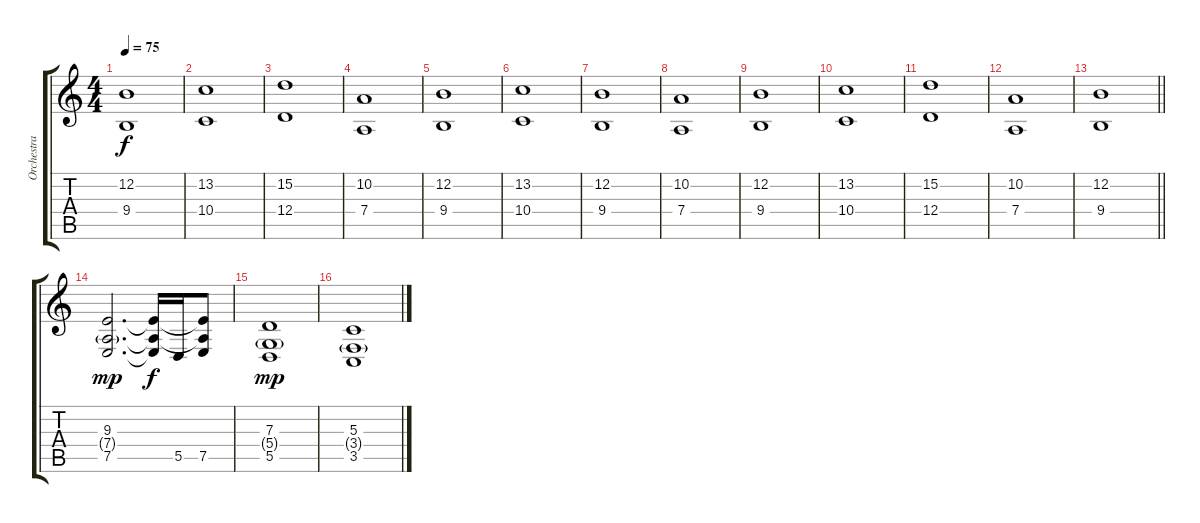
\track ("Orchestra" "Orchestra") {instrument stringensemble1}
\staff {score tabs}
\tuning (E4 B3 G3 D3 A2 E2) {hide}
\ts (4 4)
\tempo 75
\clef g2
\ks c
(12.2 9.4).1{dy f} |
(13.2 10.4).1 |
(15.2 12.4).1 |
(10.2 7.4).1 |
(12.2 9.4).1 |
(13.2 10.4).1 |
(12.2 9.4).1 |
(10.2 7.4).1 |
(12.2 9.4).1 |
(13.2 10.4).1 |
(15.2 12.4).1 |
(10.2 7.4).1 |
\barLineRight lightlight
(12.2 9.4).1 |
\section ("" "")
(9.3 7.4{g} 7.5).2{d dy mp volume 9} (9.3{t} 7.4{t} 7.5{t}).16{dy f} 5.5.16 (9.3{t} 7.4{t} 7.5).8 |
(7.3 5.4{g} 5.5).1{dy mp} |
(5.3 3.4{g} 3.5).1
